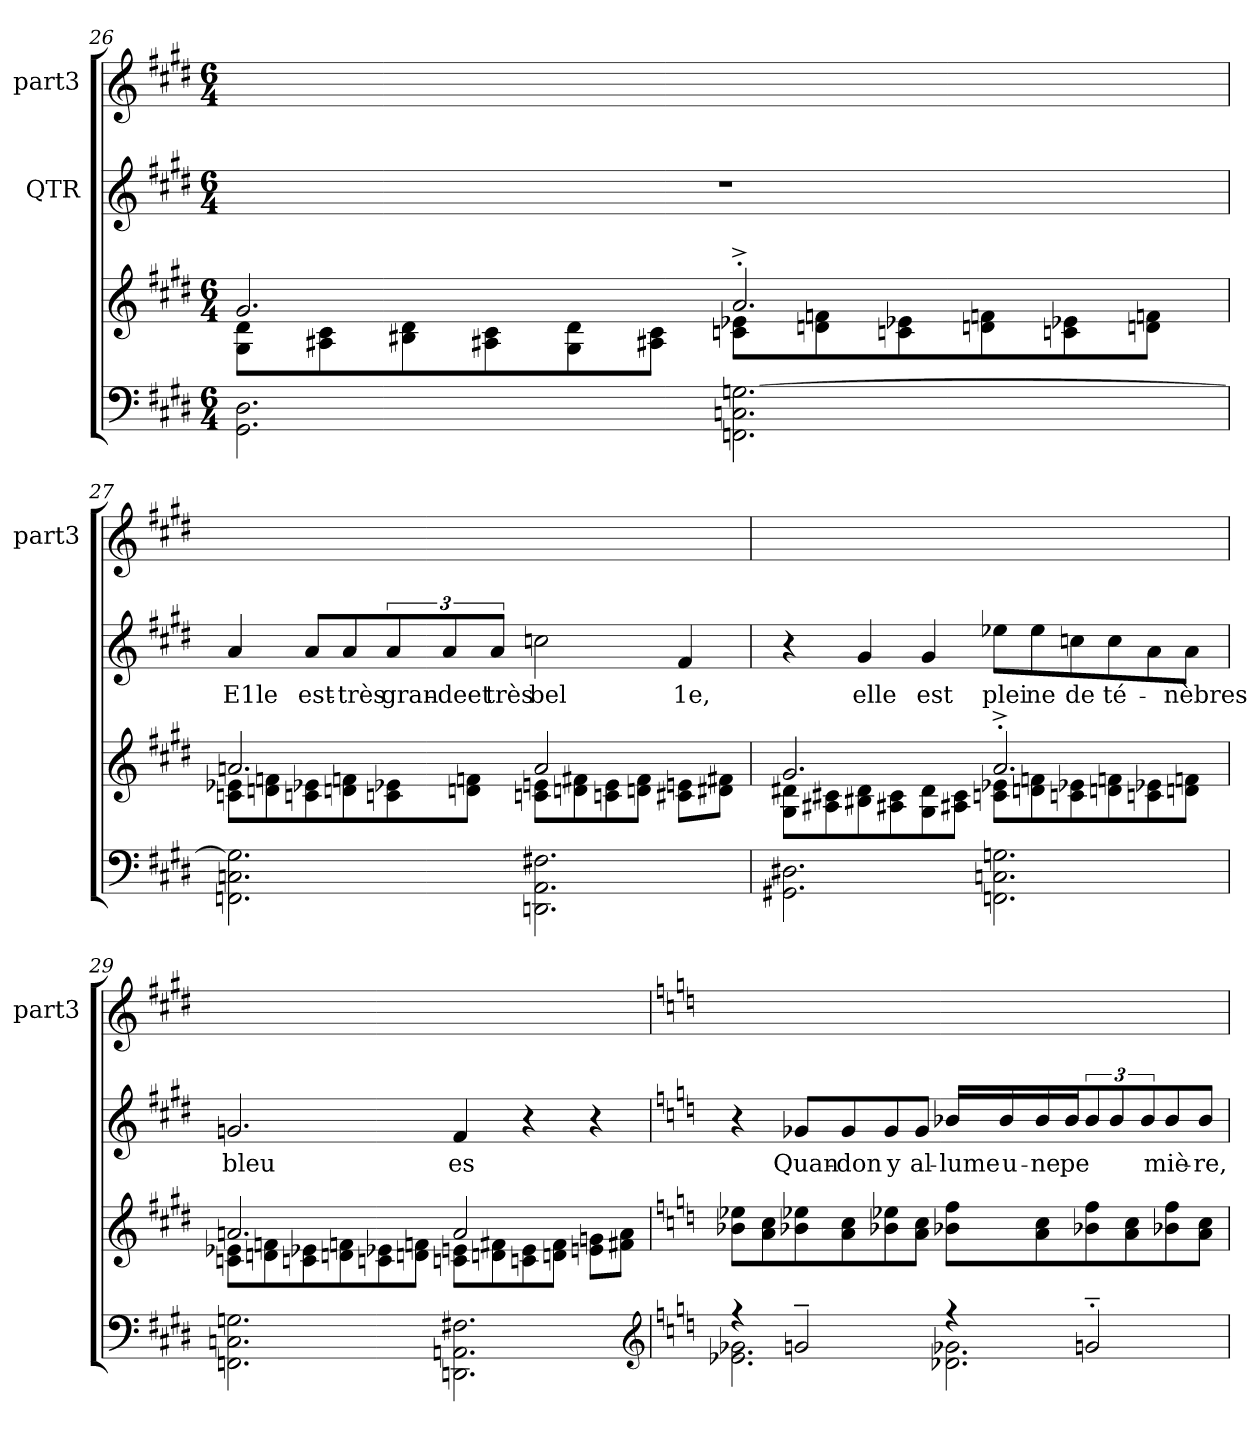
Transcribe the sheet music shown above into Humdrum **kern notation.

**kern	**kern	**kern	**text	**kern
*part3	*part3	*part2	*part2	*part1
*staff4	*staff3	*staff2	*staff2	*staff1
*	*	*I"QTR	*	*I"part3
*	*	*	*	*I'part3
*clefF4	*clefG2	*clefG2	*	*clefG2
*k[f#c#g#d#]	*k[f#c#g#d#]	*k[f#c#g#d#]	*	*k[f#c#g#d#]
*M6/4	*M6/4	*M6/4	*	*M6/4
=26	=26	=26	=26	=26
*	*^	*	*	*
2.GG#i\ 2.D#i\	2.g#j/	8G#Z\ 8d#Z\L	1.r	.	1.ryy
.	.	8A#XZ\ 8c#Z\	.	.	.
.	.	8B#XZ\ 8d#Z\	.	.	.
.	.	8A#XZ\ 8c#Z\	.	.	.
.	.	8G#Z\ 8d#Z\	.	.	.
.	.	8A#XZ\ 8c#Z\J	.	.	.
2.FFni\ 2.Cni\ [2.Gni\	2.a'>^>j/	8cnZ\ 8e-XZ\L	.	.	.
.	.	8dnZ\ 8fnZ\	.	.	.
.	.	8cnZ\ 8e-XZ\	.	.	.
.	.	8fnZ\ 8dnZ\	.	.	.
.	.	8cnZ\ 8e-XZ\	.	.	.
.	.	8dnZ\ 8fnZ\J	.	.	.
!!LO:LB:g=z
=27	=27	=27	=27	=27	=27
2.FFi\ 2.Ci\ 2.Gi]\	2.anj/	8cnZ\ 8e-XZ\L	4aj/	E1le	1.ryy
.	.	8dnZ\ 8fnZ\	.	.	.
.	.	8cnZ\ 8e-XZ\	8aj/L	est-	.
.	.	8dnZ\ 8fnZ\	8aj/	très	.
.	.	8cnZ\ 8e-XZ\	12aj/	gran-	.
.	.	.	12aj/	deet	.
.	.	8dnZ\ 8fnZ\J	.	.	.
.	.	.	12aj/J	très	.
2.DDni\ 2.AAi\ 2.F#Xi\	2aj/	8cnZ\ 8enZ\L	2ccnj\	bel	.
.	.	8dnZ\ 8f#XZ\	.	.	.
.	.	8cnZ\ 8eZ\	.	.	.
.	.	8dnZ\ 8f#Z\J	.	.	.
.	8c#Xj\ 8enj\L	4ryy	4f#j/	1e,	.
.	8d#Xj\ 8f#Xj\J	.	.	.	.
=28	=28	=28	=28	=28	=28
2.D#Xi\ 2.GG#Xi\	2.g#j/	8G#Z\ 8d#XZ\L	4r	.	1.ryy
.	.	8A#XZ\ 8c#XZ\	.	.	.
.	.	8B#XZ\ 8d#Z\	4g#j/	elle	.
.	.	8A#XZ\ 8c#Z\	.	.	.
.	.	8G#Z\ 8d#Z\	4g#j/	est	.
.	.	8A#XZ\ 8c#Z\J	.	.	.
2.FFni\ 2.Cni\ 2.Gni\	2.a'>^>j/	8cnZ\ 8e-XZ\L	8ee-Xj\L	plei	.
.	.	8dnZ\ 8fnZ\	8ee-j\	ne	.
.	.	8cnZ\ 8e-XZ\	8ccnj\	de	.
.	.	8dnZ\ 8fnZ\	8ccj\	té-	.
.	.	8cnZ\ 8e-XZ\	8aj\	.	.
.	.	8dnZ\ 8fnZ\J	8aj\J	nèbres	.
!!LO:PB:g=z
=29	=29	=29	=29	=29	=29
2.FFni\ 2.Cni\ 2.Gni\	2.anj/	8cnZ\ 8e-XZ\L	2.gnj/	bleu	1.ryy
.	.	8dnZ\ 8fnZ\	.	.	.
.	.	8cnZ\ 8e-XZ\	.	.	.
.	.	8dnZ\ 8fnZ\	.	.	.
.	.	8e-XZ\ 8cnZ\	.	.	.
.	.	8dnZ\ 8fnZ\J	.	.	.
2.DDni\ 2.AAni\ 2.F#Xi\	2aj/	8cnZ\ 8enZ\L	4f#j/	es	.
.	.	8f#XZ\ 8dnZ\	.	.	.
.	.	8eZ\ 8cnZ\	4r	.	.
.	.	8dnZ\ 8f#Z\J	.	.	.
.	8enj\ 8gnj\L	4ryy	4r	.	.
.	8f#Xj\ 8aj\J	.	.	.	.
*	*v	*v	*	*	*
*clefG2	*	*	*	*
=30	=30	=30	=30	=30
*k[]	*k[]	*k[]	*	*k[]
*^	*	*	*	*
4r	2.e-XZ\ 2.g-XZ\	8b-Xj\ 8ee-Xj\L	4r	.	1.ryy
.	.	8aj\ 8ccj\	.	.	.
2g~>i/	.	8b-Xj\ 8ee-Xj\	8g-Xj/L	Quan-	.
.	.	8aj\ 8ccj\	8g-j/	don	.
.	.	8b-Xj\ 8ee-Xj\	8g-j/	y	.
.	.	8aj\ 8ccj\J	8g-j/J	al-	.
4r	2.g-Z\ 2.d-XZ\	8b-Xj\ 8ffj\L	16b-Xj/LL	lume	.
.	.	.	16b-j/	u-	.
.	.	8aj\ 8ccj\	16b-j/	ne	.
.	.	.	16b-j/J	pe	.
2g'>~>i/	.	8b-Xj\ 8ffj\	12b-j/	.	.
.	.	.	12b-j/	.	.
.	.	8aj\ 8ccj\	.	.	.
.	.	.	12b-j/	.	.
.	.	8b-Xj\ 8ffj\	8b-j/	miè-	.
.	.	8aj\ 8ccj\J	8b-j/J	re,	.
*v	*v	*	*	*	*
=	=	=	=	=
*-	*-	*-	*-	*-
